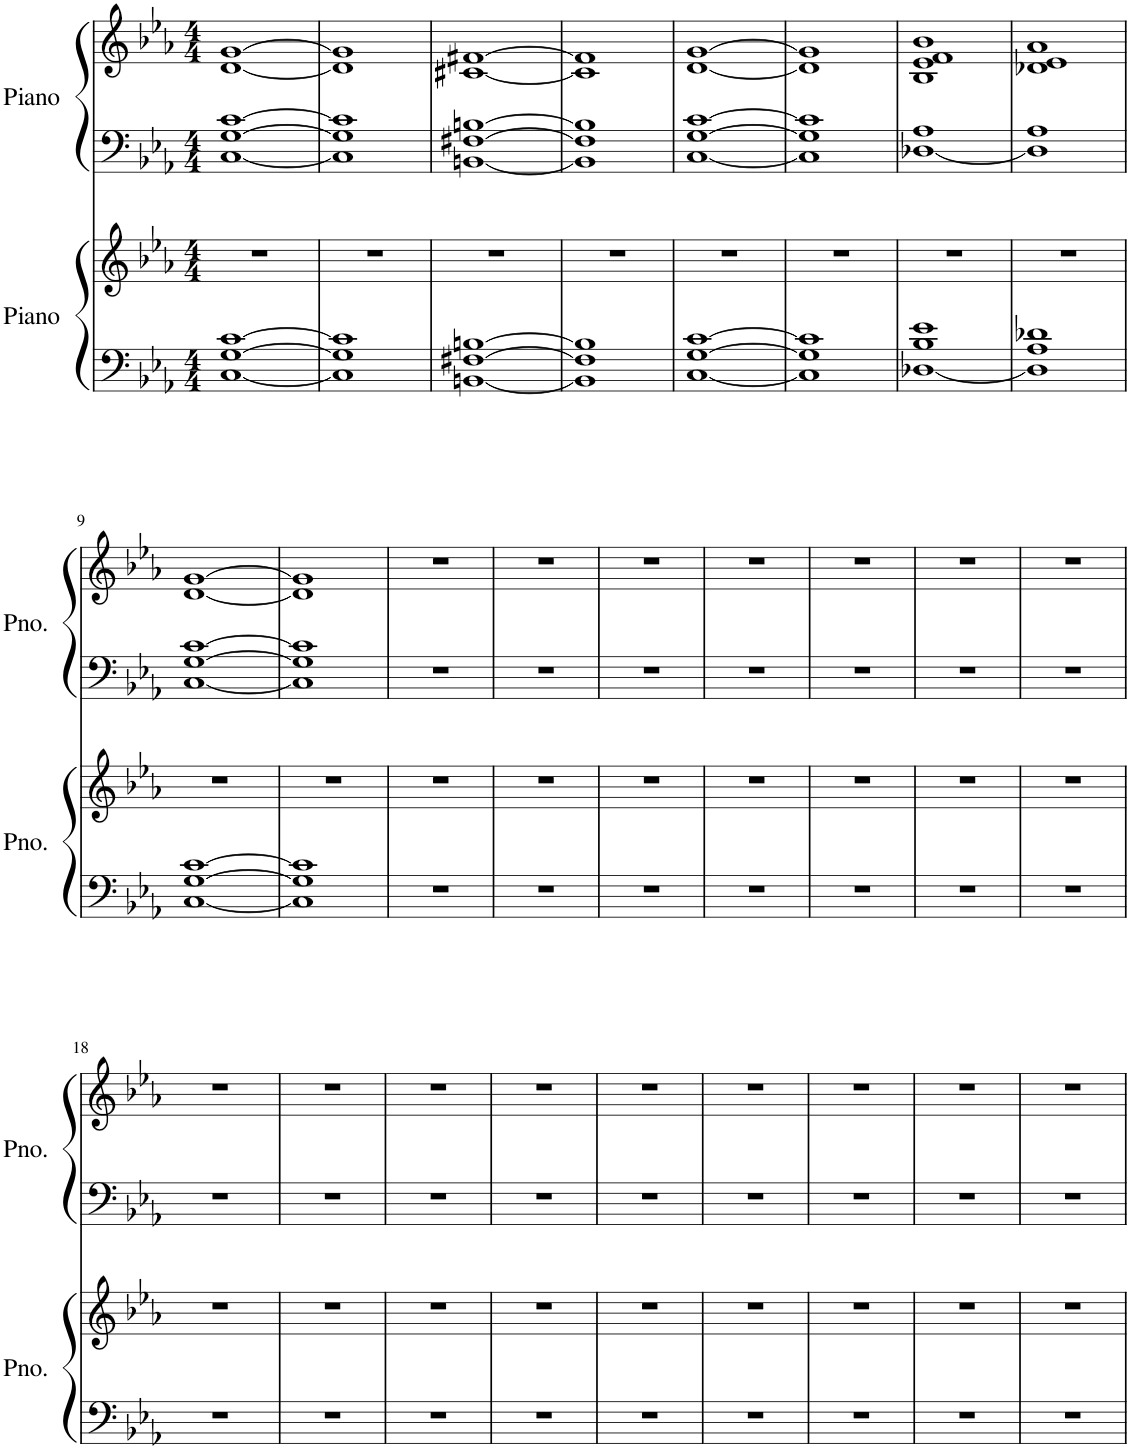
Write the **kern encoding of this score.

**kern	**kern	**kern	**kern
*part2	*part2	*part1	*part1
*staff4	*staff3	*staff2	*staff1
*I"Piano	*	*I"Piano	*
*I'Pno.	*	*I'Pno.	*
*clefF4	*clefG2	*clefF4	*clefG2
*k[b-e-a-]	*k[b-e-a-]	*k[b-e-a-]	*k[b-e-a-]
*M4/4	*M4/4	*M4/4	*M4/4
=1	=1	=1	=1
[1C [1G [1c	1r	[1C [1G [1c	[1d [1g
=2	=2	=2	=2
1C] 1G] 1c]	1r	1C] 1G] 1c]	1d] 1g]
=3	=3	=3	=3
[1BBn [1F#X [1Bn	1r	[1BBn [1F#X [1Bn	[1c#X [1f#X
=4	=4	=4	=4
1BB] 1F#] 1B]	1r	1BB] 1F#] 1B]	1c#] 1f#]
=5	=5	=5	=5
[1C [1G [1c	1r	[1C [1G [1c	[1d [1g
=6	=6	=6	=6
1C] 1G] 1c]	1r	1C] 1G] 1c]	1d] 1g]
=7	=7	=7	=7
[1D-X 1B- 1e-	1r	[1D-X 1A-	1B- 1e- 1f 1b-
=8	=8	=8	=8
1D-] 1A- 1d-X	1r	1D-] 1A-	1d-X 1e- 1a-
!!LO:LB:g=z
=9	=9	=9	=9
[1C [1G [1c	1r	[1C [1G [1c	[1d [1g
=10	=10	=10	=10
1C] 1G] 1c]	1r	1C] 1G] 1c]	1d] 1g]
=11	=11	=11	=11
1r	1r	1r	1r
=12	=12	=12	=12
1r	1r	1r	1r
=13	=13	=13	=13
1r	1r	1r	1r
=14	=14	=14	=14
1r	1r	1r	1r
=15	=15	=15	=15
1r	1r	1r	1r
=16	=16	=16	=16
1r	1r	1r	1r
=17	=17	=17	=17
1r	1r	1r	1r
!!LO:LB:g=z
=18	=18	=18	=18
1r	1r	1r	1r
=19	=19	=19	=19
1r	1r	1r	1r
=20	=20	=20	=20
1r	1r	1r	1r
=21	=21	=21	=21
1r	1r	1r	1r
=22	=22	=22	=22
1r	1r	1r	1r
=23	=23	=23	=23
1r	1r	1r	1r
=24	=24	=24	=24
1r	1r	1r	1r
=25	=25	=25	=25
1r	1r	1r	1r
=26	=26	=26	=26
1r	1r	1r	1r
=	=	=	=
*-	*-	*-	*-
